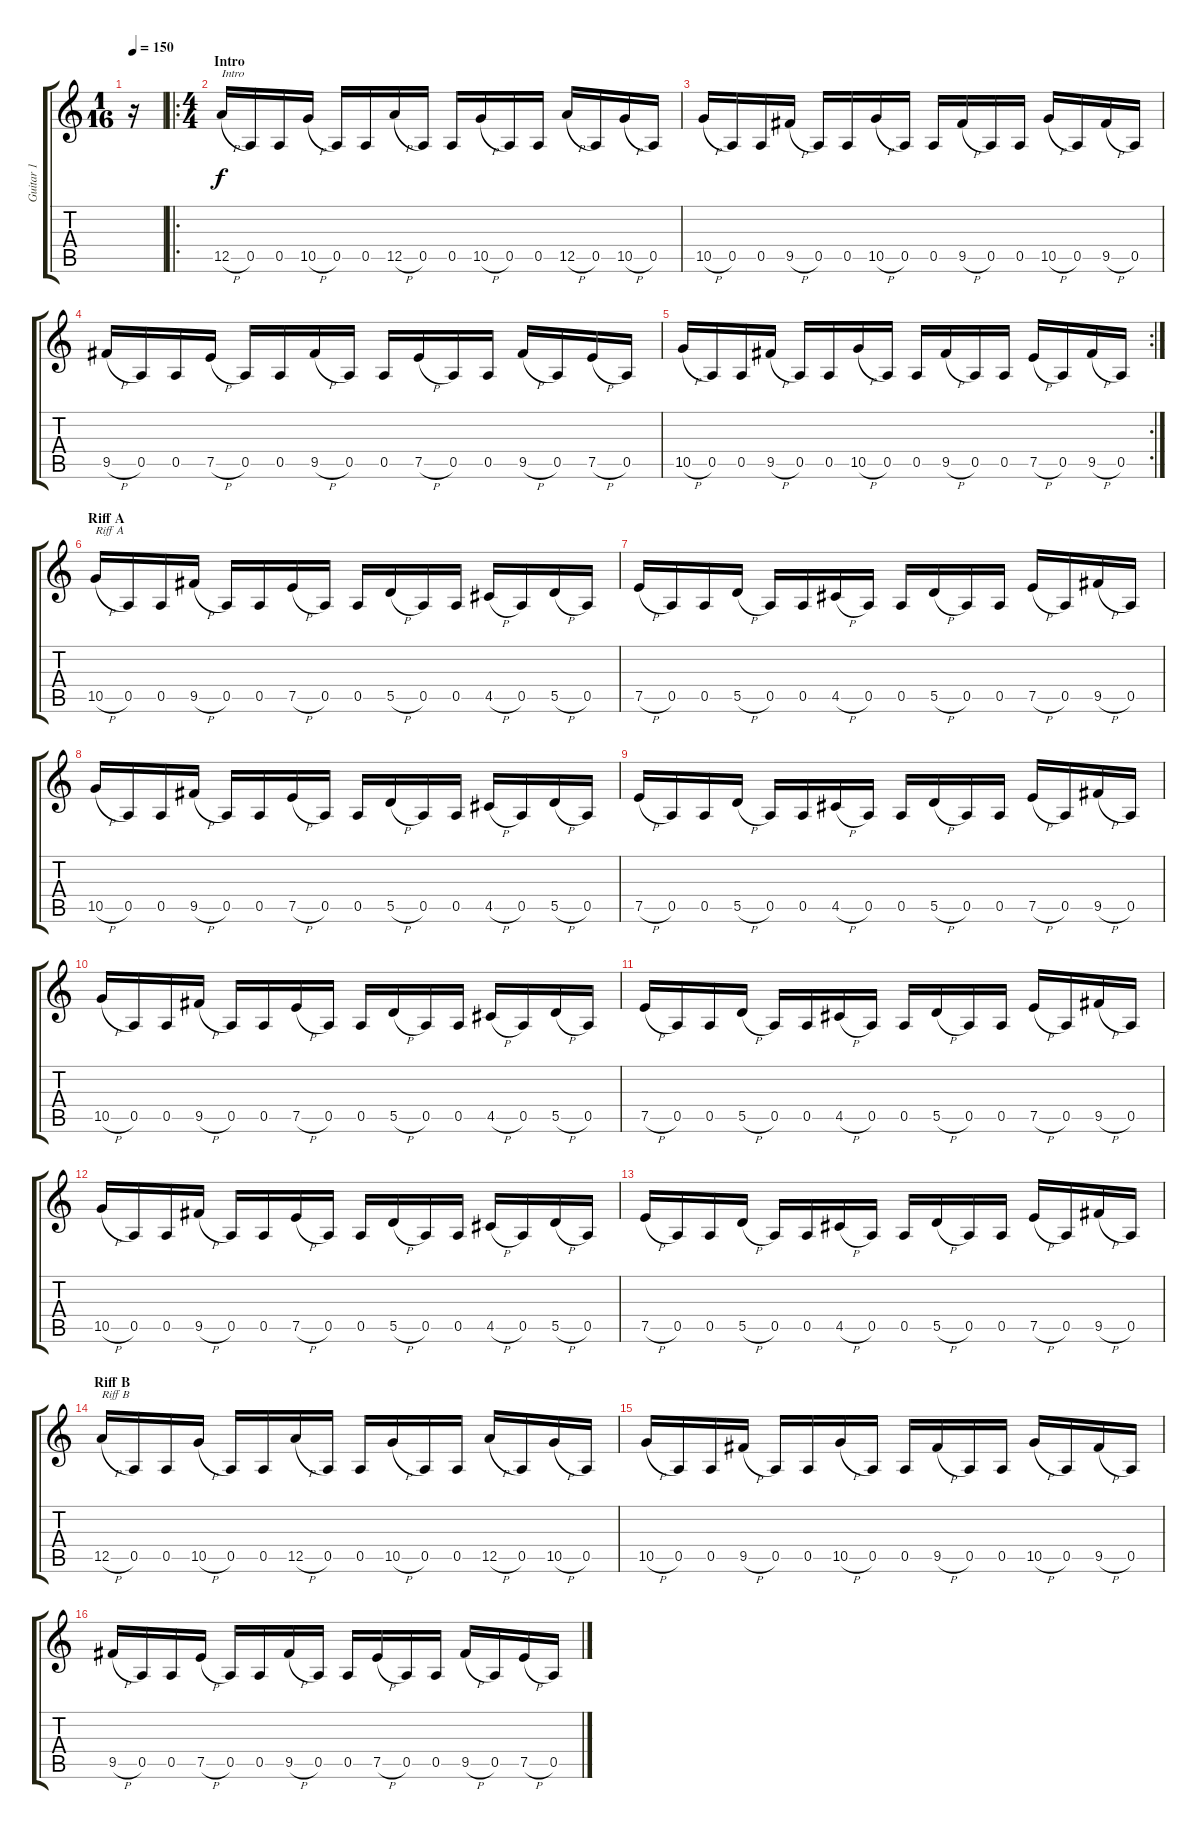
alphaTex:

\track ("Guitar 1" "Guitar 1") {instrument distortionguitar}
\staff {score tabs}
\tuning (E4 B3 G3 D3 A2 E2) {hide}
\ts (1 16)
\tempo 150
\clef g2
\ks c
r.16{dy f instrument distortionguitar} |
\ro
\ts (4 4)
\section ("" "Intro")
12.5{h}.16{txt "Intro"} 0.5.16 0.5.16 10.5{h}.16 0.5.16 0.5.16 12.5{h}.16 0.5.16 0.5.16 10.5{h}.16 0.5.16 0.5.16 12.5{h}.16 0.5.16 10.5{h}.16 0.5.16 |
10.5{h}.16 0.5.16 0.5.16 9.5{h}.16 0.5.16 0.5.16 10.5{h}.16 0.5.16 0.5.16 9.5{h}.16 0.5.16 0.5.16 10.5{h}.16 0.5.16 9.5{h}.16 0.5.16 |
9.5{h}.16 0.5.16 0.5.16 7.5{h}.16 0.5.16 0.5.16 9.5{h}.16 0.5.16 0.5.16 7.5{h}.16 0.5.16 0.5.16 9.5{h}.16 0.5.16 7.5{h}.16 0.5.16 |
\rc 2
10.5{h}.16 0.5.16 0.5.16 9.5{h}.16 0.5.16 0.5.16 10.5{h}.16 0.5.16 0.5.16 9.5{h}.16 0.5.16 0.5.16 7.5{h}.16 0.5.16 9.5{h}.16 0.5.16 |
\section ("" "Riff A")
10.5{h}.16{txt "Riff A"} 0.5.16 0.5.16 9.5{h}.16 0.5.16 0.5.16 7.5{h}.16 0.5.16 0.5.16 5.5{h}.16 0.5.16 0.5.16 4.5{h}.16 0.5.16 5.5{h}.16 0.5.16 |
7.5{h}.16 0.5.16 0.5.16 5.5{h}.16 0.5.16 0.5.16 4.5{h}.16 0.5.16 0.5.16 5.5{h}.16 0.5.16 0.5.16 7.5{h}.16 0.5.16 9.5{h}.16 0.5.16 |
10.5{h}.16 0.5.16 0.5.16 9.5{h}.16 0.5.16 0.5.16 7.5{h}.16 0.5.16 0.5.16 5.5{h}.16 0.5.16 0.5.16 4.5{h}.16 0.5.16 5.5{h}.16 0.5.16 |
7.5{h}.16 0.5.16 0.5.16 5.5{h}.16 0.5.16 0.5.16 4.5{h}.16 0.5.16 0.5.16 5.5{h}.16 0.5.16 0.5.16 7.5{h}.16 0.5.16 9.5{h}.16 0.5.16 |
10.5{h}.16 0.5.16 0.5.16 9.5{h}.16 0.5.16 0.5.16 7.5{h}.16 0.5.16 0.5.16 5.5{h}.16 0.5.16 0.5.16 4.5{h}.16 0.5.16 5.5{h}.16 0.5.16 |
7.5{h}.16 0.5.16 0.5.16 5.5{h}.16 0.5.16 0.5.16 4.5{h}.16 0.5.16 0.5.16 5.5{h}.16 0.5.16 0.5.16 7.5{h}.16 0.5.16 9.5{h}.16 0.5.16 |
10.5{h}.16 0.5.16 0.5.16 9.5{h}.16 0.5.16 0.5.16 7.5{h}.16 0.5.16 0.5.16 5.5{h}.16 0.5.16 0.5.16 4.5{h}.16 0.5.16 5.5{h}.16 0.5.16 |
7.5{h}.16 0.5.16 0.5.16 5.5{h}.16 0.5.16 0.5.16 4.5{h}.16 0.5.16 0.5.16 5.5{h}.16 0.5.16 0.5.16 7.5{h}.16 0.5.16 9.5{h}.16 0.5.16 |
\section ("" "Riff B")
12.5{h}.16{txt "Riff B"} 0.5.16 0.5.16 10.5{h}.16 0.5.16 0.5.16 12.5{h}.16 0.5.16 0.5.16 10.5{h}.16 0.5.16 0.5.16 12.5{h}.16 0.5.16 10.5{h}.16 0.5.16 |
10.5{h}.16 0.5.16 0.5.16 9.5{h}.16 0.5.16 0.5.16 10.5{h}.16 0.5.16 0.5.16 9.5{h}.16 0.5.16 0.5.16 10.5{h}.16 0.5.16 9.5{h}.16 0.5.16 |
9.5{h}.16 0.5.16 0.5.16 7.5{h}.16 0.5.16 0.5.16 9.5{h}.16 0.5.16 0.5.16 7.5{h}.16 0.5.16 0.5.16 9.5{h}.16 0.5.16 7.5{h}.16 0.5.16
